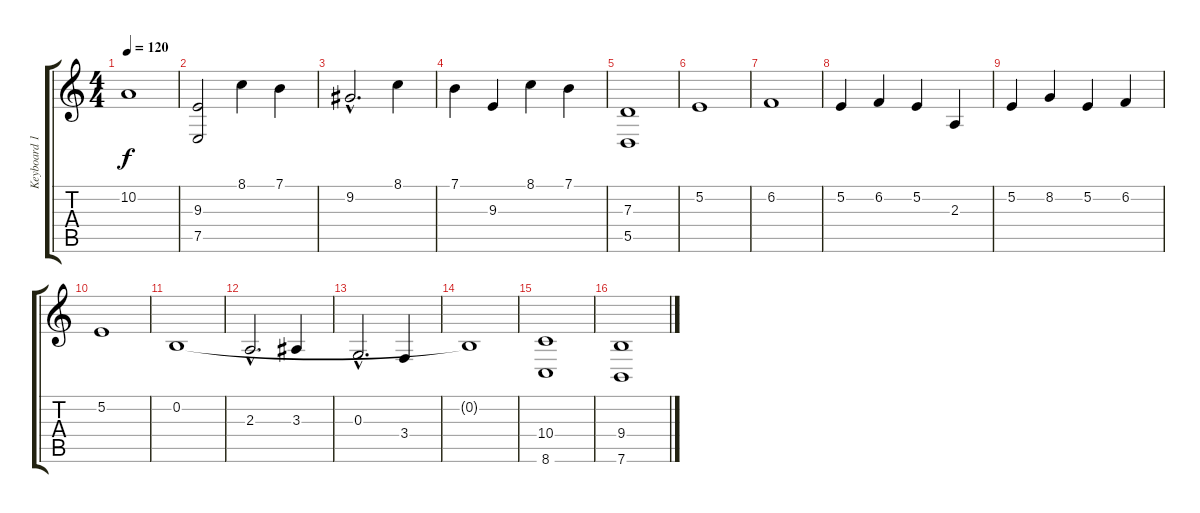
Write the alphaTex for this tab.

\track ("Keyboard 1" "Keyboard 1") {instrument stringensemble1}
\staff {score tabs}
\tuning (E4 B3 G3 D3 A2 E2) {hide}
\ts (4 4)
\tempo 120
\clef g2
\ks c
10.2.1{dy f balance 8 instrument churchorgan} |
(9.3 7.5).2 8.1.4 7.1.4 |
9.2{hac}.2{d} 8.1.4 |
7.1.4 9.3.4 8.1.4 7.1.4 |
(7.3 5.5).1 |
5.2.1 |
6.2.1 |
5.2.4 6.2.4 5.2.4 2.3.4 |
5.2.4 8.2.4 5.2.4 6.2.4 |
5.2.1 |
0.2.1 |
2.3{hac}.2{d} 3.3.4 |
0.3{hac}.2{d} 3.4.4 |
0.2{t}.1 |
(10.4 8.6).1 |
(9.4 7.6).1
